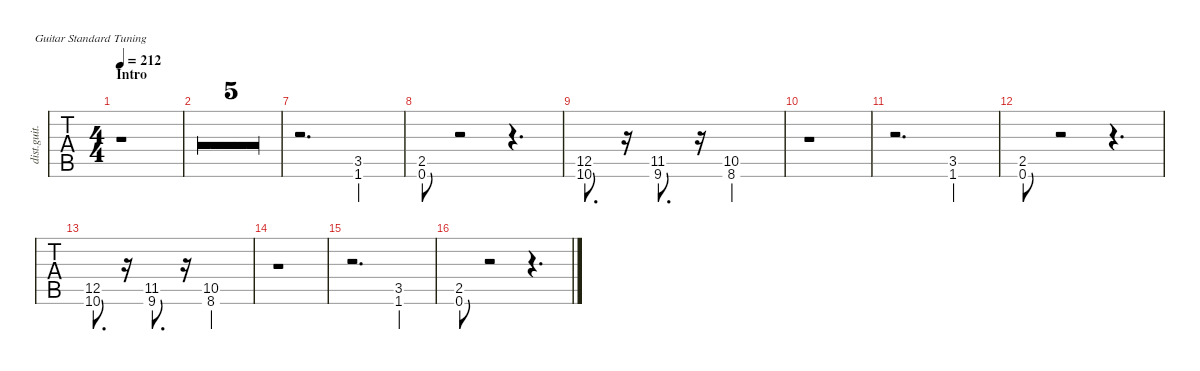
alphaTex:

\defaultSystemsLayout 4
\hideDynamics
\bracketExtendMode nobrackets
\track ("Lead / Rhythm Extras" "dist.guit.") {defaultSystemsLayout 4 multiBarRest instrument distortionguitar}
\staff {tabs}
\tuning (E4 B3 G3 D3 A2 E2)
\ts (4 4)
\section ("" "Intro")
\tempo 212
\clef g2
\ks c
r.1{dy mf instrument distortionguitar} |
r.1 |
r.1 |
r.1 |
r.1 |
r.1 |
r.2{d} (1.6 3.5).4 |
(0.6 2.5).8 r.2 r.4{d} |
(10.6 12.5).8{d} r.16 (9.6{acc #} 11.5{acc #}).8{d} r.16 (8.6 10.5).2 |
r.1 |
r.2{d} (1.6 3.5).4 |
(0.6 2.5).8 r.2 r.4{d} |
(10.6 12.5).8{d} r.16 (9.6{acc #} 11.5{acc #}).8{d} r.16 (8.6 10.5).2 |
r.1 |
r.2{d} (1.6 3.5).4 |
(0.6 2.5).8 r.2 r.4{d}
